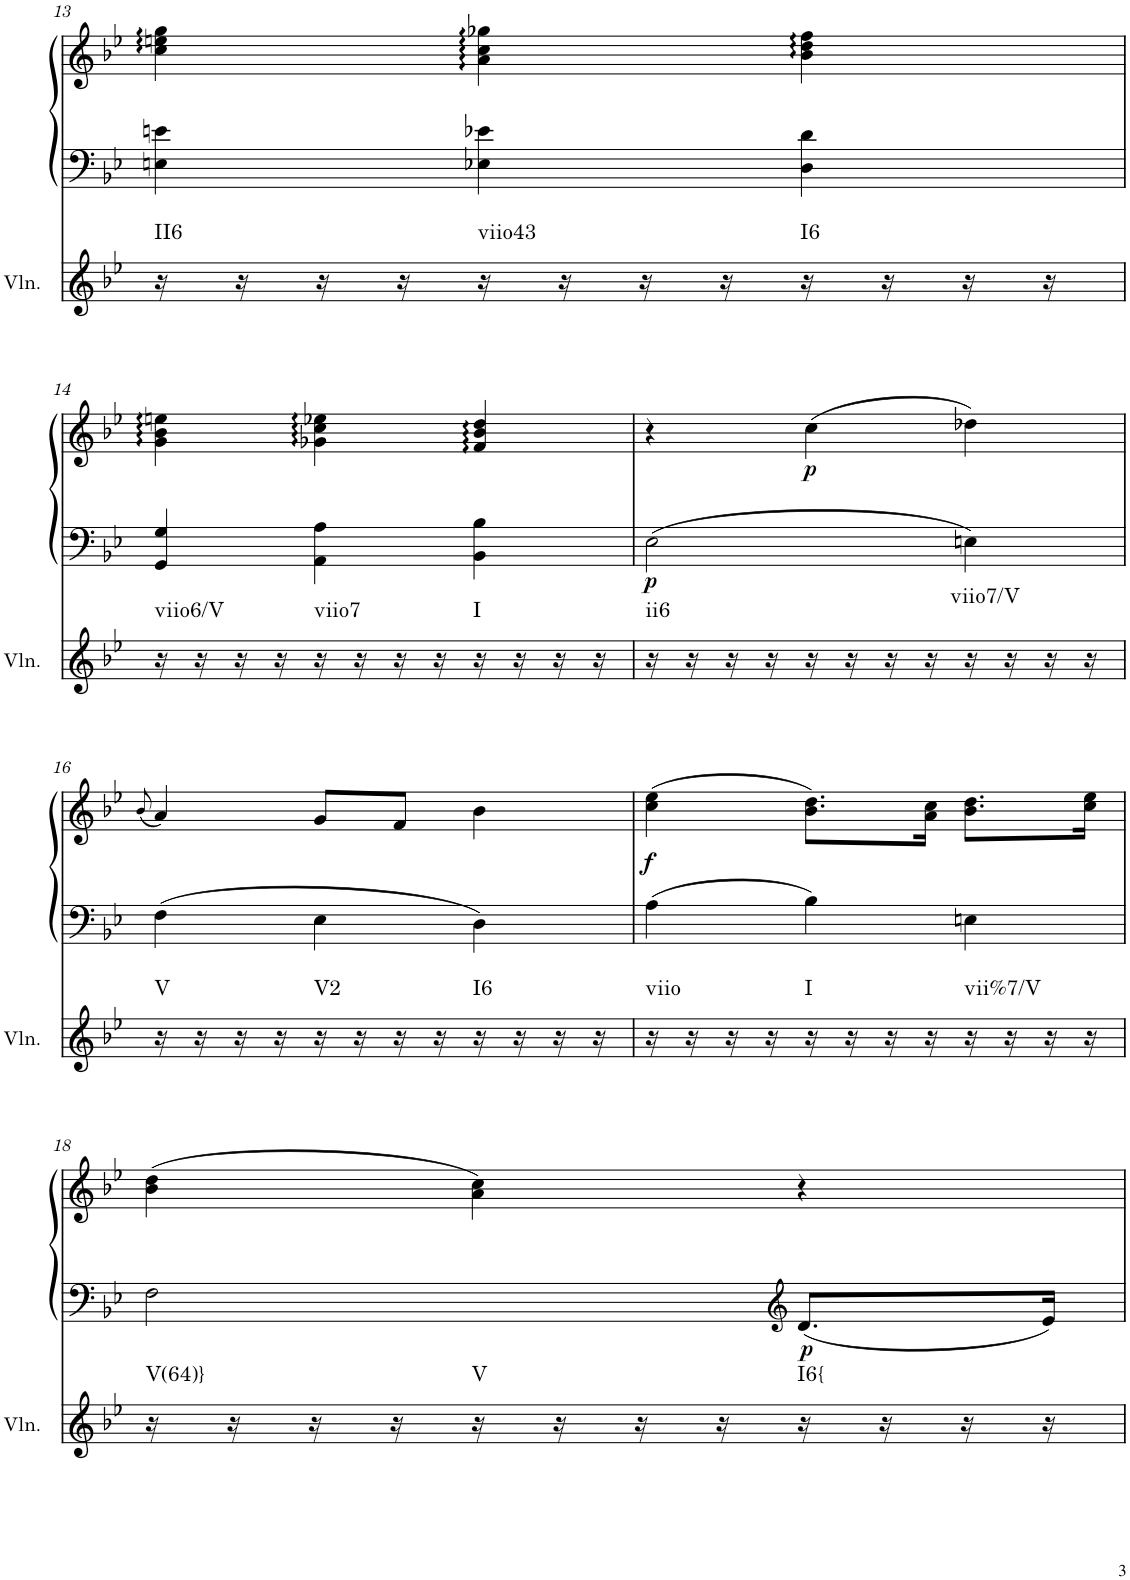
**kern	**harte	**kern	**kern	**dynam
*part2	*part2	*part1	*part1	*part1
*staff3	*	*staff2	*staff1	*staff1/2
*I"Violin	*	*I"Klavier linke Hand	*	*
*I'Vln.	*	*	*	*
!!LO:PB:g=z
*clefG2	*	*clefF4	*clefG2	*
*k[b-e-]	*	*k[b-e-]	*k[b-e-]	*
*M3/4	*	*M3/4	*M3/4	*
=13	=13	=13	=13	=13
!	!LO:H:kt=II6	!	!	!
16r	N	4En\ 4en\	4cc\ 4een\ 4gg\	.
16r	.	.	.	.
16r	.	.	.	.
16r	.	.	.	.
!	!LO:H:kt=viio43	!	!	!
16r	N	4E-X\ 4e-X\	4a\ 4cc\ 4gg-X\	.
16r	.	.	.	.
16r	.	.	.	.
16r	.	.	.	.
!	!LO:H:kt=I6	!	!	!
16r	N	4D\ 4d\	4b-\ 4dd\ 4ff\	.
16r	.	.	.	.
16r	.	.	.	.
16r	.	.	.	.
!!LO:LB:g=z
=14	=14	=14	=14	=14
!	!LO:H:kt=viio6/V	!	!	!
16r	N	4GG/ 4G/	4g\ 4b-\ 4een\	.
16r	.	.	.	.
16r	.	.	.	.
16r	.	.	.	.
!	!LO:H:kt=viio7	!	!	!
16r	N	4AA\ 4A\	4g-X\ 4cc\ 4ee-X\	.
16r	.	.	.	.
16r	.	.	.	.
16r	.	.	.	.
!	!LO:H:kt=I	!	!	!
16r	N	4BB-\ 4B-\	4f/ 4b-/ 4dd/	.
16r	.	.	.	.
16r	.	.	.	.
16r	.	.	.	.
=15	=15	=15	=15	=15
!	!LO:H:kt=ii6	!	!	!LO:DY:b=2
16r	N	2E-\	4r	p
16r	.	.	.	.
16r	.	.	.	.
16r	.	.	.	.
!	!	!	!	!LO:DY:b
16r	.	.	(4cc\	p
16r	.	.	.	.
16r	.	.	.	.
16r	.	.	.	.
!	!LO:H:kt=viio7/V	!	!	!
16r	N	4En\	4dd-X\)	.
16r	.	.	.	.
16r	.	.	.	.
16r	.	.	.	.
!!LO:LB:g=z
=16	=16	=16	=16	=16
.	.	.	(8qb-/	.
!	!LO:H:kt=V	!	!	!
16r	N	4F\	4a/)	.
16r	.	.	.	.
16r	.	.	.	.
16r	.	.	.	.
!	!LO:H:kt=V2	!	!	!
16r	N	4E-\	8g/L	.
16r	.	.	.	.
16r	.	.	8f/J	.
16r	.	.	.	.
!	!LO:H:kt=I6	!	!	!
16r	N	4D\	4b-\	.
16r	.	.	.	.
16r	.	.	.	.
16r	.	.	.	.
=17	=17	=17	=17	=17
!	!LO:H:kt=viio	!	!	!LO:DY:b
16r	N	4A\	(4cc\ 4ee-\	f
16r	.	.	.	.
16r	.	.	.	.
16r	.	.	.	.
!	!LO:H:kt=I	!	!	!
16r	N	4B-\	8.b-\ 8.dd\L)	.
16r	.	.	.	.
16r	.	.	.	.
16r	.	.	16a\ 16cc\Jk	.
!	!LO:H:kt=vii%7/V	!	!	!
16r	N	4En\	8.b-\ 8.dd\L	.
16r	.	.	.	.
16r	.	.	.	.
16r	.	.	16cc\ 16ee-\Jk	.
!!LO:LB:g=z
=18	=18	=18	=18	=18
!	!LO:H:kt=V(64)}	!	!	!
16r	N	2F\	(4b-\ 4dd\	.
16r	.	.	.	.
16r	.	.	.	.
16r	.	.	.	.
!	!LO:H:kt=V	!	!	!
16r	N	.	4a\ 4cc\)	.
16r	.	.	.	.
16r	.	.	.	.
16r	.	.	.	.
*	*	*clefG2	*	*
!	!LO:H:kt=I6{	!	!	!LO:DY:b=2
16r	N	8.d/L	4r	p
16r	.	.	.	.
16r	.	.	.	.
16r	.	16e-/Jk	.	.
=	=	=	=	=
*-	*-	*-	*-	*-
